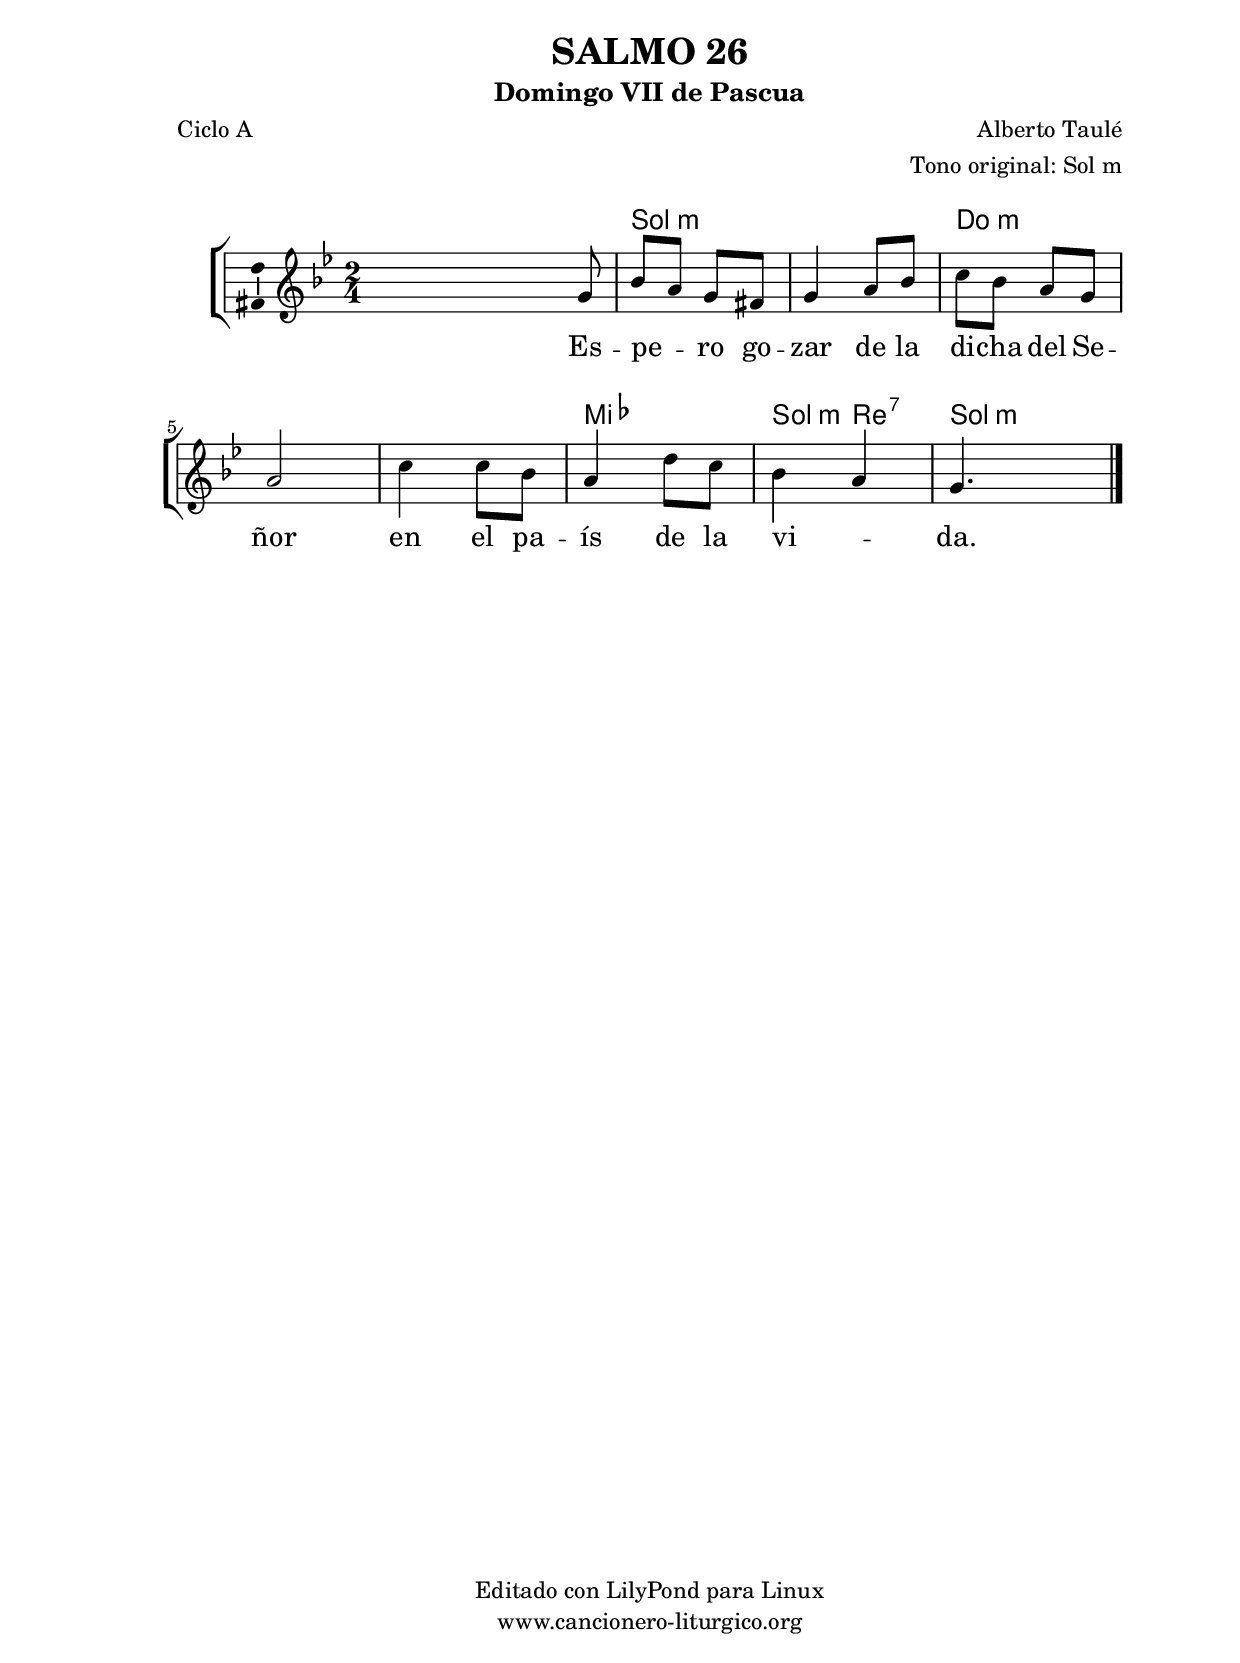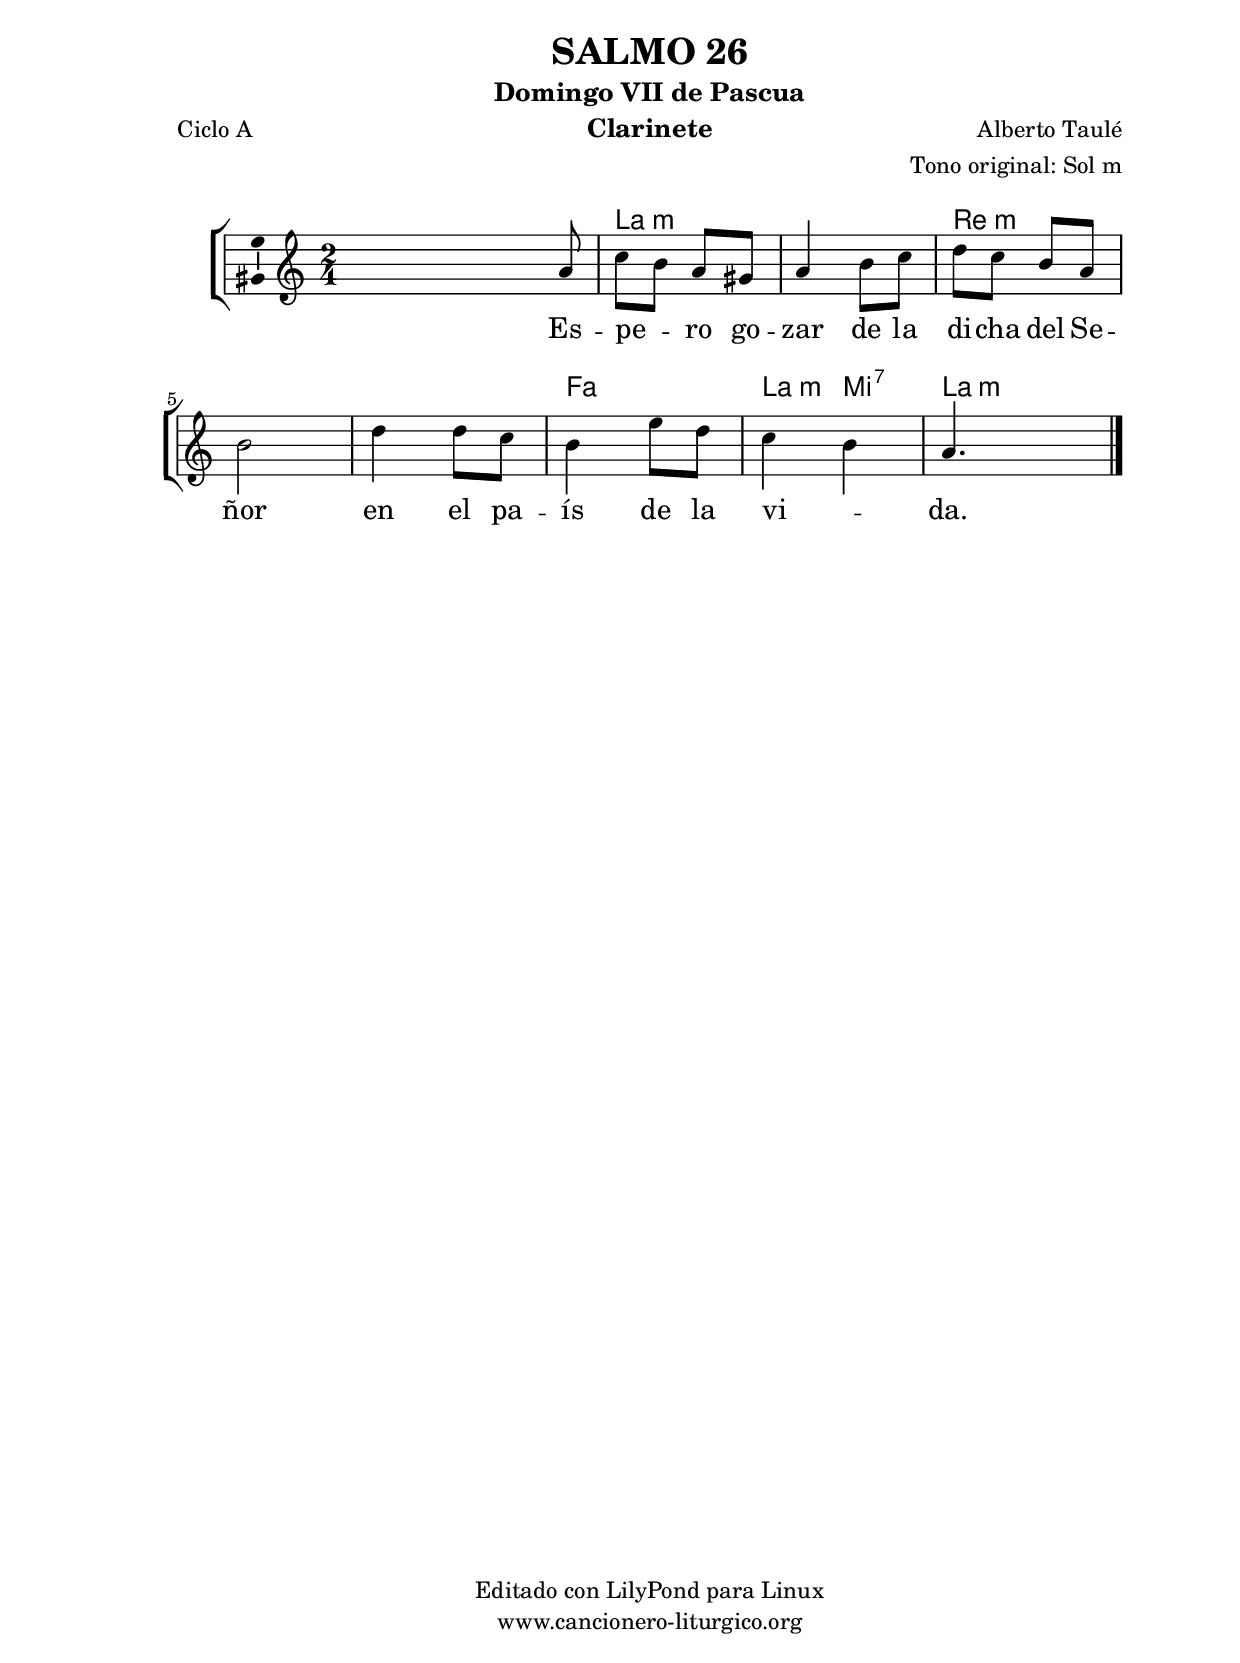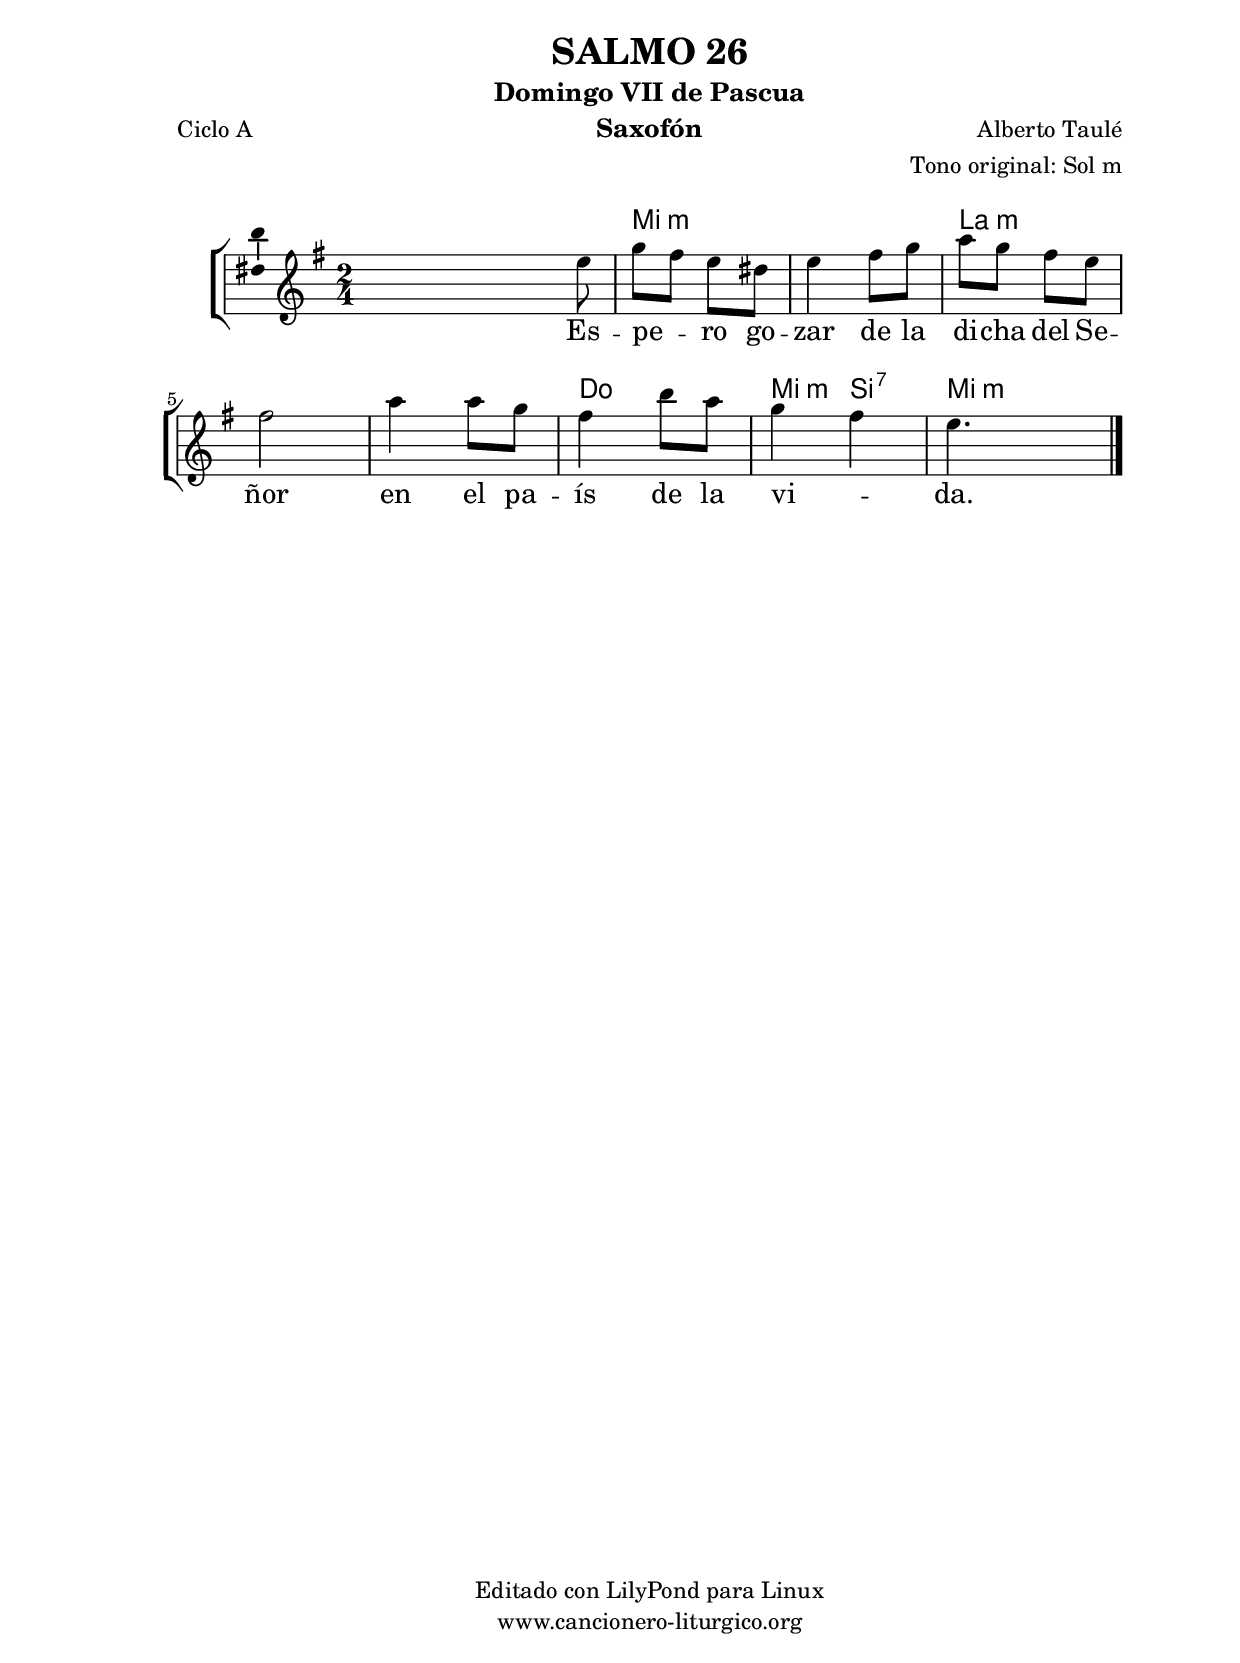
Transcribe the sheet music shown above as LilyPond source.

%
%para convertir .midi en .wav:
%timidity filename.midi -Ow -o finename.wav
%
%
%Para convertir de .wav a .mp3:
%lame -h -m j filename.wav
%
%
%para escuchar el midi:
%timidity nombrefichero.midi
%


%versión de lilypond para la que se ha escrito esta partitura:
\version "2.16.0"

	%Tamaño papel
	#(set-default-paper-size "a4")
	%Tamaño partitura
	#(set-global-staff-size 20)
	%No responde al pulsar sobre una nota
	#(ly:set-option 'point-and-click #f)

%parámetros del encabezamiento:
\header {
	title = "SALMO 26"
	subtitle = "Domingo VII de Pascua"
	composer = "Alberto Taulé"
	poet = "Ciclo A"
	meter = ""
	arranger = "Tono original: Sol m"
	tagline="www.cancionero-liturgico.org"
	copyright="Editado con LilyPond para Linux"
	}

%parámetros asociados al papel:
\paper  {
	oddHeaderMarkup = \markup {\fill-line { \on-the-fly #not-first-page \fromproperty #'header:title \on-the-fly #not-first-page \fromproperty #'header:composer }}
	evenHeaderMarkup = \markup {\fill-line { \fromproperty #'header:composer \fromproperty #'header:title }}
	#(set-paper-size "a4")
	print-page-number = ##f
	first-page-number = 1
	print-first-page-number = ##f
%	head-separation = 3.0 \cm
	top-margin = 2.0 \cm
	bottom-margin = 0.5\cm
%%%	bottom-margin = -1.0\cm
	left-margin = 3.0 \cm
	line-width = 16.0 \cm 
	indent = 8\mm
	interscoreline = 2.\mm
	between-system-space = 15\mm
%	para que las partituras no llenen la hoja:
	ragged-bottom = ##t
%	idem para la última hoja:
	ragged-last-bottom = ##f
%	para que las partituras llenen el ancho del papel:
	ragged-last = ##f
	after-title-space = 2.5 \cm
%page-count=1
%system-count=8

	%Flexible Vertical Spacing
%	markup-markup-spacing =
%	#'((basic-distance . 15) (minimum-distance . 15) (padding . 3))
	markup-system-spacing =
	#'((basic-distance . 15) (minimum-distance . 15) (padding . 3))
	system-system-spacing =
	#'((basic-distance . 15) (minimum-distance . 15) (padding . 3))
	score-system-spacing =
	#'((basic-distance . 15) (minimum-distance . 15) (padding . 5))
%	top-system-spacing = % header
%	#'((basic-distance . 8) (minimum-distance . 0) (padding . 3))
%	top-markup-spacing =
%	#'((basic-distance . 20) (minimum-distance . 20) (padding . 3))
	last-bottom-spacing = % footer
	#'((basic-distance . 5) (minimum-distance . 5) (padding . 3))
%	score-markup-spacing =
%	#'((basic-distance . 16) (minimum-distance . 13) (padding . 3))

	}


%parámetros que afectan a toda la partitura:
global =  {
	%clave de sol (G):
	\clef G
	%armadura:
%	\transpose g a
	\key g \minor
	\tempo 4=100
	\set Score.tempoHideNote = ##t
	}


acordes = {
	\italianChords
	\chordmode {
%	\transpose g a
{
s2 g2:m s c:m s c:m ees g4:m d:7 g:m

	}
	}
}


melodia = 
{
%	\transpose g a
	\relative c''{
	\time 2/4

s4 s8 g8
bes8 a g fis
g4 a8 bes
c8 bes a g
a2
c4 c8 bes
a4 d8 c
bes4 a
g4. s8

	\bar "|."
	}
	}


texto = \lyricmode {
Es -- pe -- _ ro go -- zar de la di -- cha del Se -- ñor
en el pa -- ís de la vi -- _ da.
	}


acordesStaff = \context ChordNames = acordesStaff <<
	\set chordChanges = ##t
	\acordes
	>>


vozStaff = \context Voice = vozStaff
\with {\consists "Ambitus_engraver"}
<<
%	\set Staff.instrumentName = ""
%	\set Staff.shortInstrumentName = ""
%	\set Staff.midiInstrument = #"clarinet"
%	\set Staff.midiInstrument = #"cello"
%	\set Staff.midiInstrument = #"flute"
	\set Staff.midiInstrument = #"electric guitar (jazz)"
%	\set Staff.midiInstrument = #"english horn"
%	\set Staff.midiInstrument = #"violin"
%	\set Staff.midiInstrument = #"glockenspiel"
	\set Staff.midiMinimumVolume = #0.7
	\set Staff.midiMaximumVolume = #0.9
	\global
	\melodia
	>>


textoStaff = \context Lyrics = textoStaff <<
	\lyricsto vozStaff \texto
	>>

\book {
	\score {
		\context ChoirStaff {
			\override StaffGroup.SystemStartBracket #'collapse-height = #1
			\override Score.SystemStartBar #'collapse-height = #1
			<<
			\acordesStaff
			\vozStaff
			\textoStaff
			>>
			}
		\layout {
	    		\context {
				\Lyrics
				\override LyricText #'font-size = #2
				}
	   		 \context {
				\Score
				%fontSize = #3
				\override StaffSymbol #'staff-space = #(magstep +3)
				%\override Beam #'thickness = #0.55
				%\override SpacingSpanner #'spacing-increment = #1.0
				%\override Slur #'height-limit = #1.5
				}
			}
		}
	\score {
		\unfoldRepeats
		\context ChoirStaff {
			<<
			\acordesStaff
			\vozStaff
			>>
			}
		\midi {
	  		\context {
	  			\Score
				tempoWholesPerMinute = #(ly:make-moment 70 4)
				}
			}
		}
	}

%Partitura para clarinete
#(define output-suffix "C")
\book {
	\header{
		instrument = "Clarinete"
		}
	\score {
		\context ChoirStaff {
			\override StaffGroup.SystemStartBracket #'collapse-height = #1
			\override Score.SystemStartBar #'collapse-height = #1
\transpose c d
			<<
			\acordesStaff
			\vozStaff
			\textoStaff
			>>
			}
		\layout {
	    		\context {
				\Lyrics
				\override LyricText #'font-size = #2
				}
	   		 \context {
				\Score
				\override StaffSymbol #'staff-space = #(magstep +3)
				}
			}
		}
	}

%Partitura para saxofón
#(define output-suffix "S")
\book {
	\header{
		instrument = "Saxofón"
		}
	\score {
		\context ChoirStaff {
			\override StaffGroup.SystemStartBracket #'collapse-height = #1
			\override Score.SystemStartBar #'collapse-height = #1
\transpose c a
			<<
			\acordesStaff
			\vozStaff
			\textoStaff
			>>
			}
		\layout {
	    		\context {
				\Lyrics
				\override LyricText #'font-size = #2
				}
	   		 \context {
				\Score
				\override StaffSymbol #'staff-space = #(magstep +3)
				}
			}
		}
	}

